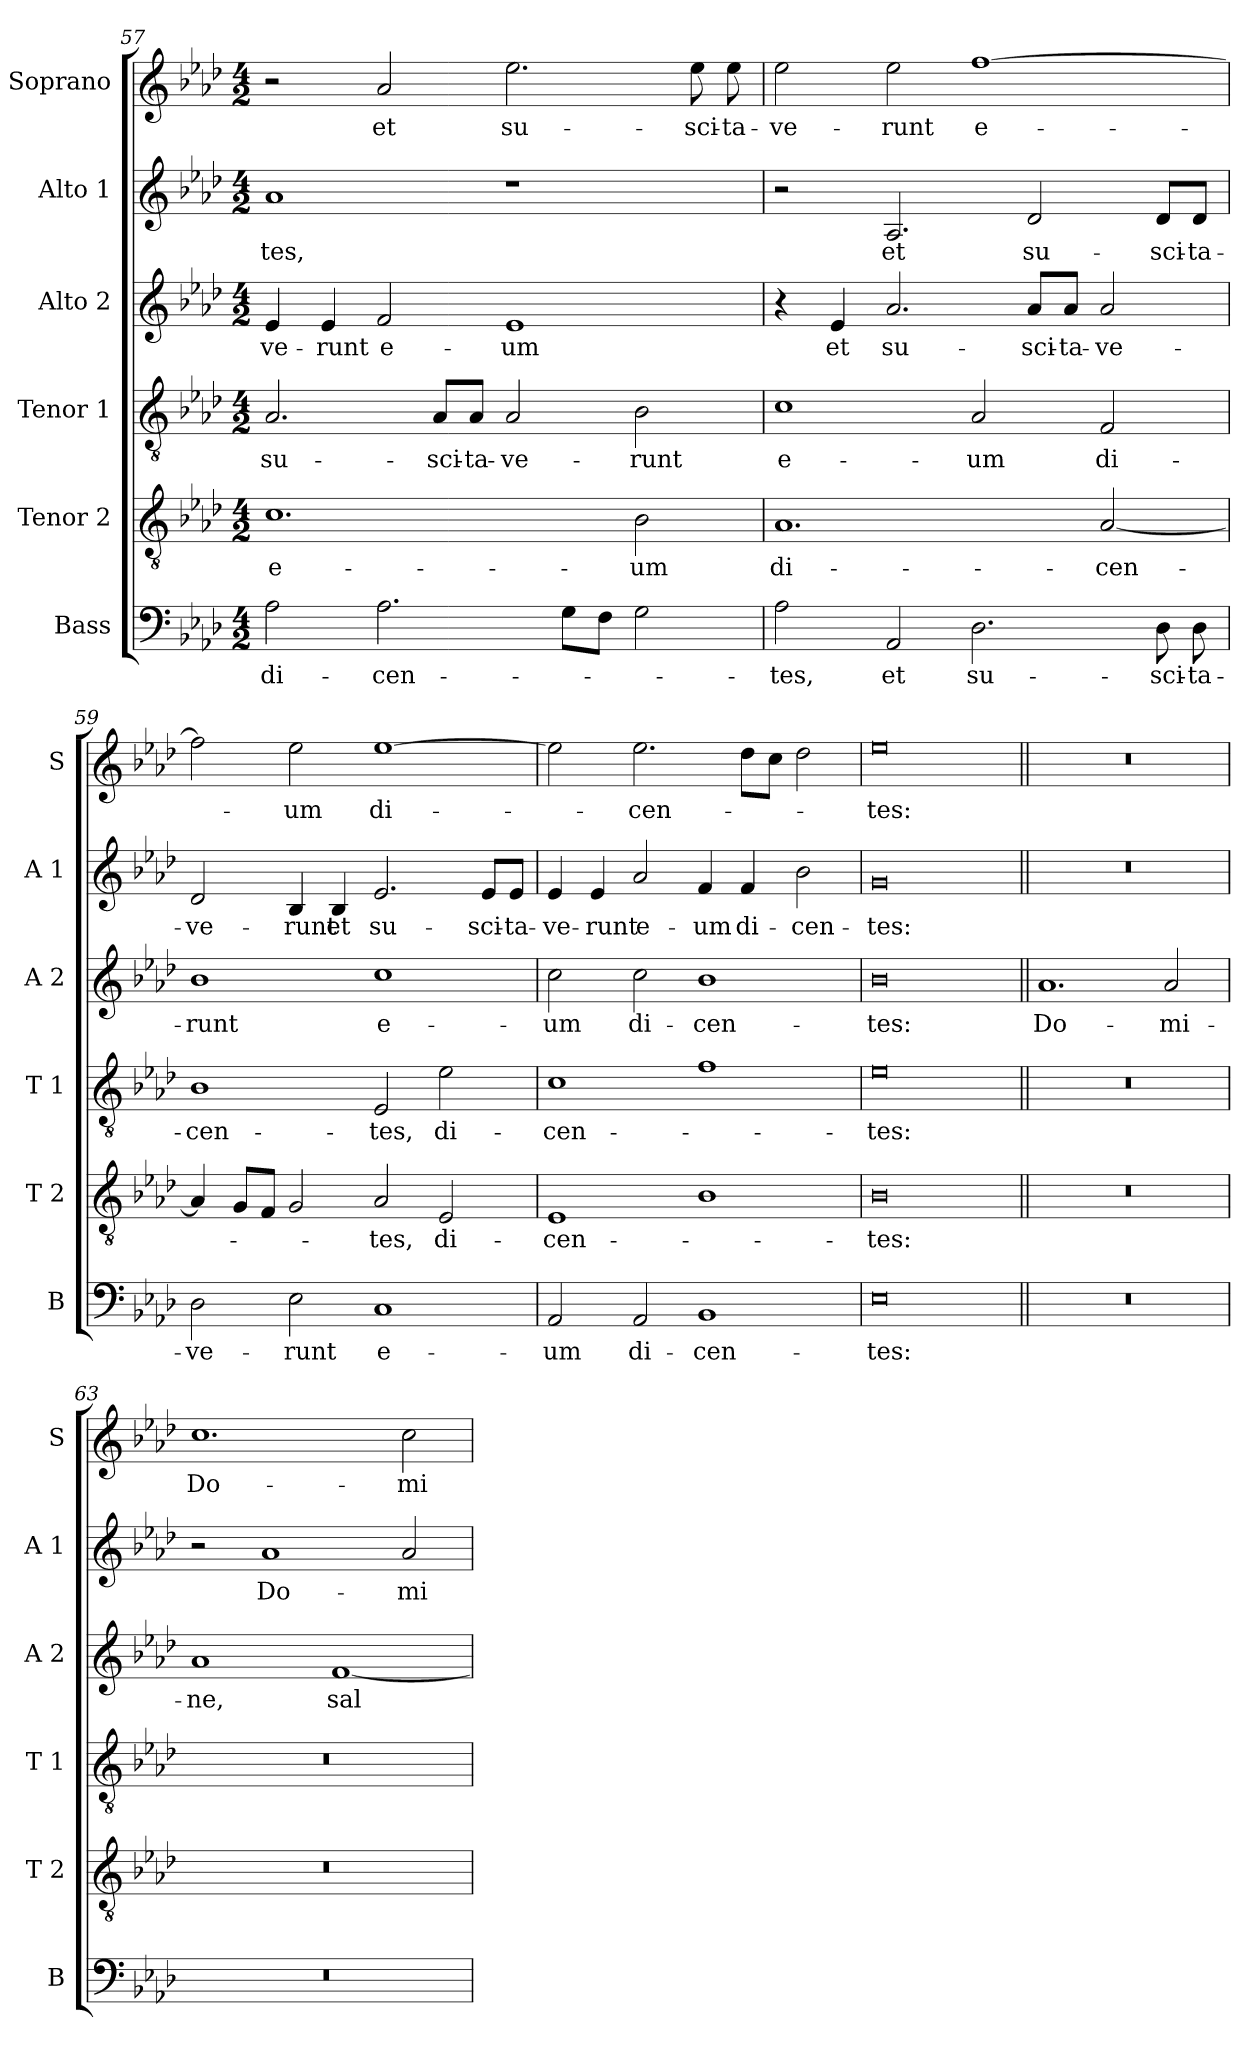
**kern	**text	**kern	**text	**kern	**text	**kern	**text	**kern	**text	**kern	**text
*part6	*part6	*part5	*part5	*part4	*part4	*part3	*part3	*part2	*part2	*part1	*part1
*staff6	*staff6	*staff5	*staff5	*staff4	*staff4	*staff3	*staff3	*staff2	*staff2	*staff1	*staff1
*I"Bass	*	*I"Tenor 2	*	*I"Tenor 1	*	*I"Alto 2	*	*I"Alto 1	*	*I"Soprano	*
*I'B	*	*I'T 2	*	*I'T 1	*	*I'A 2	*	*I'A 1	*	*I'S	*
!!LO:PB:g=z
*clefF4	*	*clefGv2	*	*clefGv2	*	*clefG2	*	*clefG2	*	*clefG2	*
*k[b-e-a-d-]	*	*k[b-e-a-d-]	*	*k[b-e-a-d-]	*	*k[b-e-a-d-]	*	*k[b-e-a-d-]	*	*k[b-e-a-d-]	*
*A-:	*	*A-:	*	*A-:	*	*A-:	*	*A-:	*	*A-:	*
*M4/2	*	*M4/2	*	*M4/2	*	*M4/2	*	*M4/2	*	*M4/2	*
=57	=57	=57	=57	=57	=57	=57	=57	=57	=57	=57	=57
!	!LO:LY:b	!	!LO:LY:b	!	!LO:LY:b	!	!LO:LY:b	!	!LO:LY:b	!	!
2A-\	di-	1.c	e-	2.A-/	su-	4e-/	-ve-	1a-	-tes,	2r	.
!	!	!	!	!	!	!	!LO:LY:b	!	!	!	!
.	.	.	.	.	.	4e-/	-runt	.	.	.	.
!	!LO:LY:b	!	!	!	!	!	!LO:LY:b	!	!	!	!LO:LY:b
2.A-\	-cen-	.	.	.	.	2f/	e-	.	.	2a-/	et
!	!	!	!	!	!LO:LY:b	!	!	!	!	!	!
.	.	.	.	8A-/L	-sci-	.	.	.	.	.	.
!	!	!	!	!	!LO:LY:b	!	!	!	!	!	!
.	.	.	.	8A-/J	-ta-	.	.	.	.	.	.
!	!	!	!	!	!LO:LY:b	!	!LO:LY:b	!	!	!	!LO:LY:b
.	.	.	.	2A-/	-ve-	1e-	-um	1r	.	2.ee-\	su-
8G\L	.	.	.	.	.	.	.	.	.	.	.
8F\J	.	.	.	.	.	.	.	.	.	.	.
!	!	!	!LO:LY:b	!	!LO:LY:b	!	!	!	!	!	!
2G\	.	2B-\	-um	2B-\	-runt	.	.	.	.	.	.
!	!	!	!	!	!	!	!	!	!	!	!LO:LY:b
.	.	.	.	.	.	.	.	.	.	8ee-\	-sci-
!	!	!	!	!	!	!	!	!	!	!	!LO:LY:b
.	.	.	.	.	.	.	.	.	.	8ee-\	-ta-
=58	=58	=58	=58	=58	=58	=58	=58	=58	=58	=58	=58
!	!LO:LY:b	!	!LO:LY:b	!	!LO:LY:b	!	!	!	!	!	!LO:LY:b
2A-\	-tes,	1.A-	di-	1c	e-	4r	.	2r	.	2ee-\	-ve-
!	!	!	!	!	!	!	!LO:LY:b	!	!	!	!
.	.	.	.	.	.	4e-/	et	.	.	.	.
!	!LO:LY:b	!	!	!	!	!	!LO:LY:b	!	!LO:LY:b	!	!LO:LY:b
2AA-/	et	.	.	.	.	2.a-/	su-	2.A-/	et	2ee-\	-runt
!	!LO:LY:b	!	!	!	!LO:LY:b	!	!	!	!	!	!LO:LY:b
2.D-\	su-	.	.	2A-/	-um	.	.	.	.	[1ff	e-
!	!	!	!	!	!	!	!LO:LY:b	!	!LO:LY:b	!	!
.	.	.	.	.	.	8a-/L	-sci-	2d-/	su-	.	.
!	!	!	!	!	!	!	!LO:LY:b	!	!	!	!
.	.	.	.	.	.	8a-/J	-ta-	.	.	.	.
!	!	!	!LO:LY:b	!	!LO:LY:b	!	!LO:LY:b	!	!	!	!
.	.	[2A-/	-cen-	2F/	di-	2a-/	-ve-	.	.	.	.
!	!LO:LY:b	!	!	!	!	!	!	!	!LO:LY:b	!	!
8D-\	-sci-	.	.	.	.	.	.	8d-/L	-sci-	.	.
!	!LO:LY:b	!	!	!	!	!	!	!	!LO:LY:b	!	!
8D-\	-ta-	.	.	.	.	.	.	8d-/J	-ta-	.	.
=59	=59	=59	=59	=59	=59	=59	=59	=59	=59	=59	=59
!	!LO:LY:b	!	!	!	!LO:LY:b	!	!LO:LY:b	!	!LO:LY:b	!	!
2D-\	-ve-	4A-/]	.	1B-	-cen-	1b-	-runt	2d-/	-ve-	2ff\]	.
.	.	8G/L	.	.	.	.	.	.	.	.	.
.	.	8F/J	.	.	.	.	.	.	.	.	.
!	!LO:LY:b	!	!	!	!	!	!	!	!LO:LY:b	!	!LO:LY:b
2E-\	-runt	2G/	.	.	.	.	.	4B-/	-runt	2ee-\	-um
!	!	!	!	!	!	!	!	!	!LO:LY:b	!	!
.	.	.	.	.	.	.	.	4B-/	et	.	.
!	!LO:LY:b	!	!LO:LY:b	!	!LO:LY:b	!	!LO:LY:b	!	!LO:LY:b	!	!LO:LY:b
1C	e-	2A-/	-tes,	2E-/	-tes,	1cc	e-	2.e-/	su-	[1ee-	di-
!	!	!	!LO:LY:b	!	!LO:LY:b	!	!	!	!	!	!
.	.	2E-/	di-	2e-\	di-	.	.	.	.	.	.
!	!	!	!	!	!	!	!	!	!LO:LY:b	!	!
.	.	.	.	.	.	.	.	8e-/L	-sci-	.	.
!	!	!	!	!	!	!	!	!	!LO:LY:b	!	!
.	.	.	.	.	.	.	.	8e-/J	-ta-	.	.
!!LO:LB:g=z
=60	=60	=60	=60	=60	=60	=60	=60	=60	=60	=60	=60
!	!LO:LY:b	!	!LO:LY:b	!	!LO:LY:b	!	!LO:LY:b	!	!LO:LY:b	!	!
2AA-/	-um	1E-	-cen-	1c	-cen-	2cc\	-um	4e-/	-ve-	2ee-\]	.
!	!	!	!	!	!	!	!	!	!LO:LY:b	!	!
.	.	.	.	.	.	.	.	4e-/	-runt	.	.
!	!LO:LY:b	!	!	!	!	!	!LO:LY:b	!	!LO:LY:b	!	!LO:LY:b
2AA-/	di-	.	.	.	.	2cc\	di-	2a-/	e-	2.ee-\	-cen-
!	!LO:LY:b	!	!	!	!	!	!LO:LY:b	!	!LO:LY:b	!	!
1BB-	-cen-	1B-	.	1f	.	1b-	-cen-	4f/	-um	.	.
!	!	!	!	!	!	!	!	!	!LO:LY:b	!	!
.	.	.	.	.	.	.	.	4f/	di-	8dd-\L	.
.	.	.	.	.	.	.	.	.	.	8cc\J	.
!	!	!	!	!	!	!	!	!	!LO:LY:b	!	!
.	.	.	.	.	.	.	.	2b-\	-cen-	2dd-\	.
=61	=61	=61	=61	=61	=61	=61	=61	=61	=61	=61	=61
!	!LO:LY:b	!	!LO:LY:b	!	!LO:LY:b	!	!LO:LY:b	!	!LO:LY:b	!	!LO:LY:b
0E-	-tes:	0B-	-tes:	0e-	-tes:	0b-	-tes:	0g	-tes:	0ee-	-tes:
=62||	=62||	=62||	=62||	=62||	=62||	=62||	=62||	=62||	=62||	=62||	=62||
!	!	!	!	!	!	!	!LO:LY:b	!	!	!	!
0r	.	0r	.	0r	.	1.a-	Do-	0r	.	0r	.
!	!	!	!	!	!	!	!LO:LY:b	!	!	!	!
.	.	.	.	.	.	2a-/	-mi-	.	.	.	.
=63	=63	=63	=63	=63	=63	=63	=63	=63	=63	=63	=63
!	!	!	!	!	!	!	!LO:LY:b	!	!	!	!LO:LY:b
0r	.	0r	.	0r	.	1a-	-ne,	2r	.	1.cc	Do-
!	!	!	!	!	!	!	!	!	!LO:LY:b	!	!
.	.	.	.	.	.	.	.	1a-	Do-	.	.
!	!	!	!	!	!	!	!LO:LY:b	!	!	!	!
.	.	.	.	.	.	[1f	sal-	.	.	.	.
!	!	!	!	!	!	!	!	!	!LO:LY:b	!	!LO:LY:b
.	.	.	.	.	.	.	.	2a-/	-mi-	2cc\	-mi-
=	=	=	=	=	=	=	=	=	=	=	=
*-	*-	*-	*-	*-	*-	*-	*-	*-	*-	*-	*-
